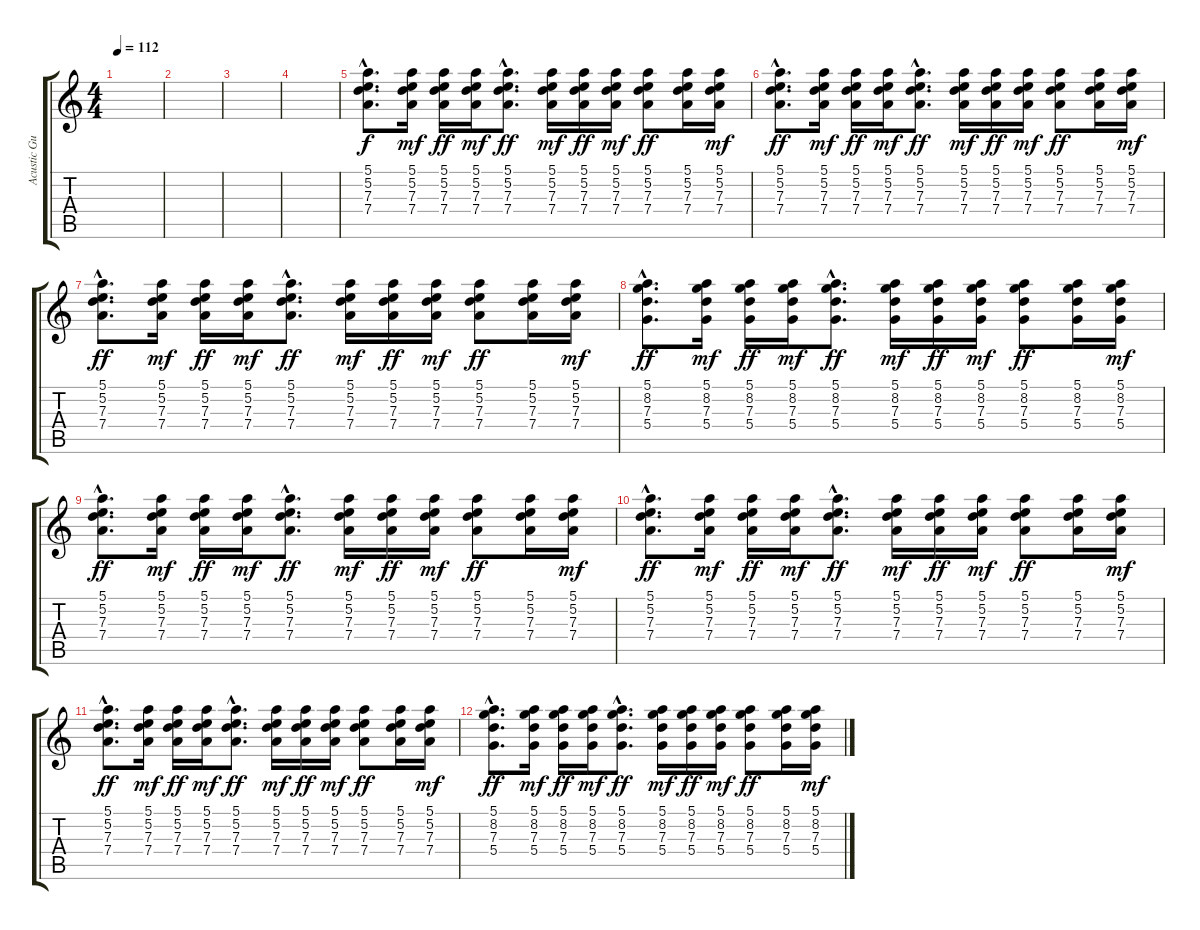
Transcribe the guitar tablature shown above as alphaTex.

\track ("Acustic Guitar" "Acustic Gu") {instrument acousticguitarsteel}
\staff {score tabs}
\tuning (E4 B3 G3 D3 A2 E2) {hide}
\ts (4 4)
\tempo 112
\clef g2
\ks c
|
|
|
|
(5.1{hac} 5.2{hac} 7.3{hac} 7.4{hac}).8{d} (5.1 5.2 7.3 7.4).16{dy mf} (5.1 5.2 7.3 7.4).16{dy ff} (5.1 5.2 7.3 7.4).16{dy mf} (5.1{hac} 5.2{hac} 7.3{hac} 7.4{hac}).8{d dy ff} (5.1 5.2 7.3 7.4).16{dy mf} (5.1 5.2 7.3 7.4).16{dy ff} (5.1 5.2 7.3 7.4).16{dy mf} (5.1 5.2 7.3 7.4).8{dy ff} (5.1 5.2 7.3 7.4).16 (5.1 5.2 7.3 7.4).16{dy mf} |
(5.1{hac} 5.2{hac} 7.3{hac} 7.4{hac}).8{d dy ff} (5.1 5.2 7.3 7.4).16{dy mf} (5.1 5.2 7.3 7.4).16{dy ff} (5.1 5.2 7.3 7.4).16{dy mf} (5.1{hac} 5.2{hac} 7.3{hac} 7.4{hac}).8{d dy ff} (5.1 5.2 7.3 7.4).16{dy mf} (5.1 5.2 7.3 7.4).16{dy ff} (5.1 5.2 7.3 7.4).16{dy mf} (5.1 5.2 7.3 7.4).8{dy ff} (5.1 5.2 7.3 7.4).16 (5.1 5.2 7.3 7.4).16{dy mf} |
(5.1{hac} 5.2{hac} 7.3{hac} 7.4{hac}).8{d dy ff} (5.1 5.2 7.3 7.4).16{dy mf} (5.1 5.2 7.3 7.4).16{dy ff} (5.1 5.2 7.3 7.4).16{dy mf} (5.1{hac} 5.2{hac} 7.3{hac} 7.4{hac}).8{d dy ff} (5.1 5.2 7.3 7.4).16{dy mf} (5.1 5.2 7.3 7.4).16{dy ff} (5.1 5.2 7.3 7.4).16{dy mf} (5.1 5.2 7.3 7.4).8{dy ff} (5.1 5.2 7.3 7.4).16 (5.1 5.2 7.3 7.4).16{dy mf} |
(5.1{hac} 8.2{hac} 7.3{hac} 5.4{hac}).8{d dy ff} (5.1 8.2 7.3 5.4).16{dy mf} (5.1 8.2 7.3 5.4).16{dy ff} (5.1 8.2 7.3 5.4).16{dy mf} (5.1{hac} 8.2{hac} 7.3{hac} 5.4{hac}).8{d dy ff} (5.1 8.2 7.3 5.4).16{dy mf} (5.1 8.2 7.3 5.4).16{dy ff} (5.1 8.2 7.3 5.4).16{dy mf} (5.1 8.2 7.3 5.4).8{dy ff} (5.1 8.2 7.3 5.4).16 (5.1 8.2 7.3 5.4).16{dy mf} |
(5.1{hac} 5.2{hac} 7.3{hac} 7.4{hac}).8{d dy ff} (5.1 5.2 7.3 7.4).16{dy mf} (5.1 5.2 7.3 7.4).16{dy ff} (5.1 5.2 7.3 7.4).16{dy mf} (5.1{hac} 5.2{hac} 7.3{hac} 7.4{hac}).8{d dy ff} (5.1 5.2 7.3 7.4).16{dy mf} (5.1 5.2 7.3 7.4).16{dy ff} (5.1 5.2 7.3 7.4).16{dy mf} (5.1 5.2 7.3 7.4).8{dy ff} (5.1 5.2 7.3 7.4).16 (5.1 5.2 7.3 7.4).16{dy mf} |
(5.1{hac} 5.2{hac} 7.3{hac} 7.4{hac}).8{d dy ff} (5.1 5.2 7.3 7.4).16{dy mf} (5.1 5.2 7.3 7.4).16{dy ff} (5.1 5.2 7.3 7.4).16{dy mf} (5.1{hac} 5.2{hac} 7.3{hac} 7.4{hac}).8{d dy ff} (5.1 5.2 7.3 7.4).16{dy mf} (5.1 5.2 7.3 7.4).16{dy ff} (5.1 5.2 7.3 7.4).16{dy mf} (5.1 5.2 7.3 7.4).8{dy ff} (5.1 5.2 7.3 7.4).16 (5.1 5.2 7.3 7.4).16{dy mf} |
(5.1{hac} 5.2{hac} 7.3{hac} 7.4{hac}).8{d dy ff} (5.1 5.2 7.3 7.4).16{dy mf} (5.1 5.2 7.3 7.4).16{dy ff} (5.1 5.2 7.3 7.4).16{dy mf} (5.1{hac} 5.2{hac} 7.3{hac} 7.4{hac}).8{d dy ff} (5.1 5.2 7.3 7.4).16{dy mf} (5.1 5.2 7.3 7.4).16{dy ff} (5.1 5.2 7.3 7.4).16{dy mf} (5.1 5.2 7.3 7.4).8{dy ff} (5.1 5.2 7.3 7.4).16 (5.1 5.2 7.3 7.4).16{dy mf} |
(5.1{hac} 8.2{hac} 7.3{hac} 5.4{hac}).8{d dy ff} (5.1 8.2 7.3 5.4).16{dy mf} (5.1 8.2 7.3 5.4).16{dy ff} (5.1 8.2 7.3 5.4).16{dy mf} (5.1{hac} 8.2{hac} 7.3{hac} 5.4{hac}).8{d dy ff} (5.1 8.2 7.3 5.4).16{dy mf} (5.1 8.2 7.3 5.4).16{dy ff} (5.1 8.2 7.3 5.4).16{dy mf} (5.1 8.2 7.3 5.4).8{dy ff} (5.1 8.2 7.3 5.4).16 (5.1 8.2 7.3 5.4).16{dy mf}
